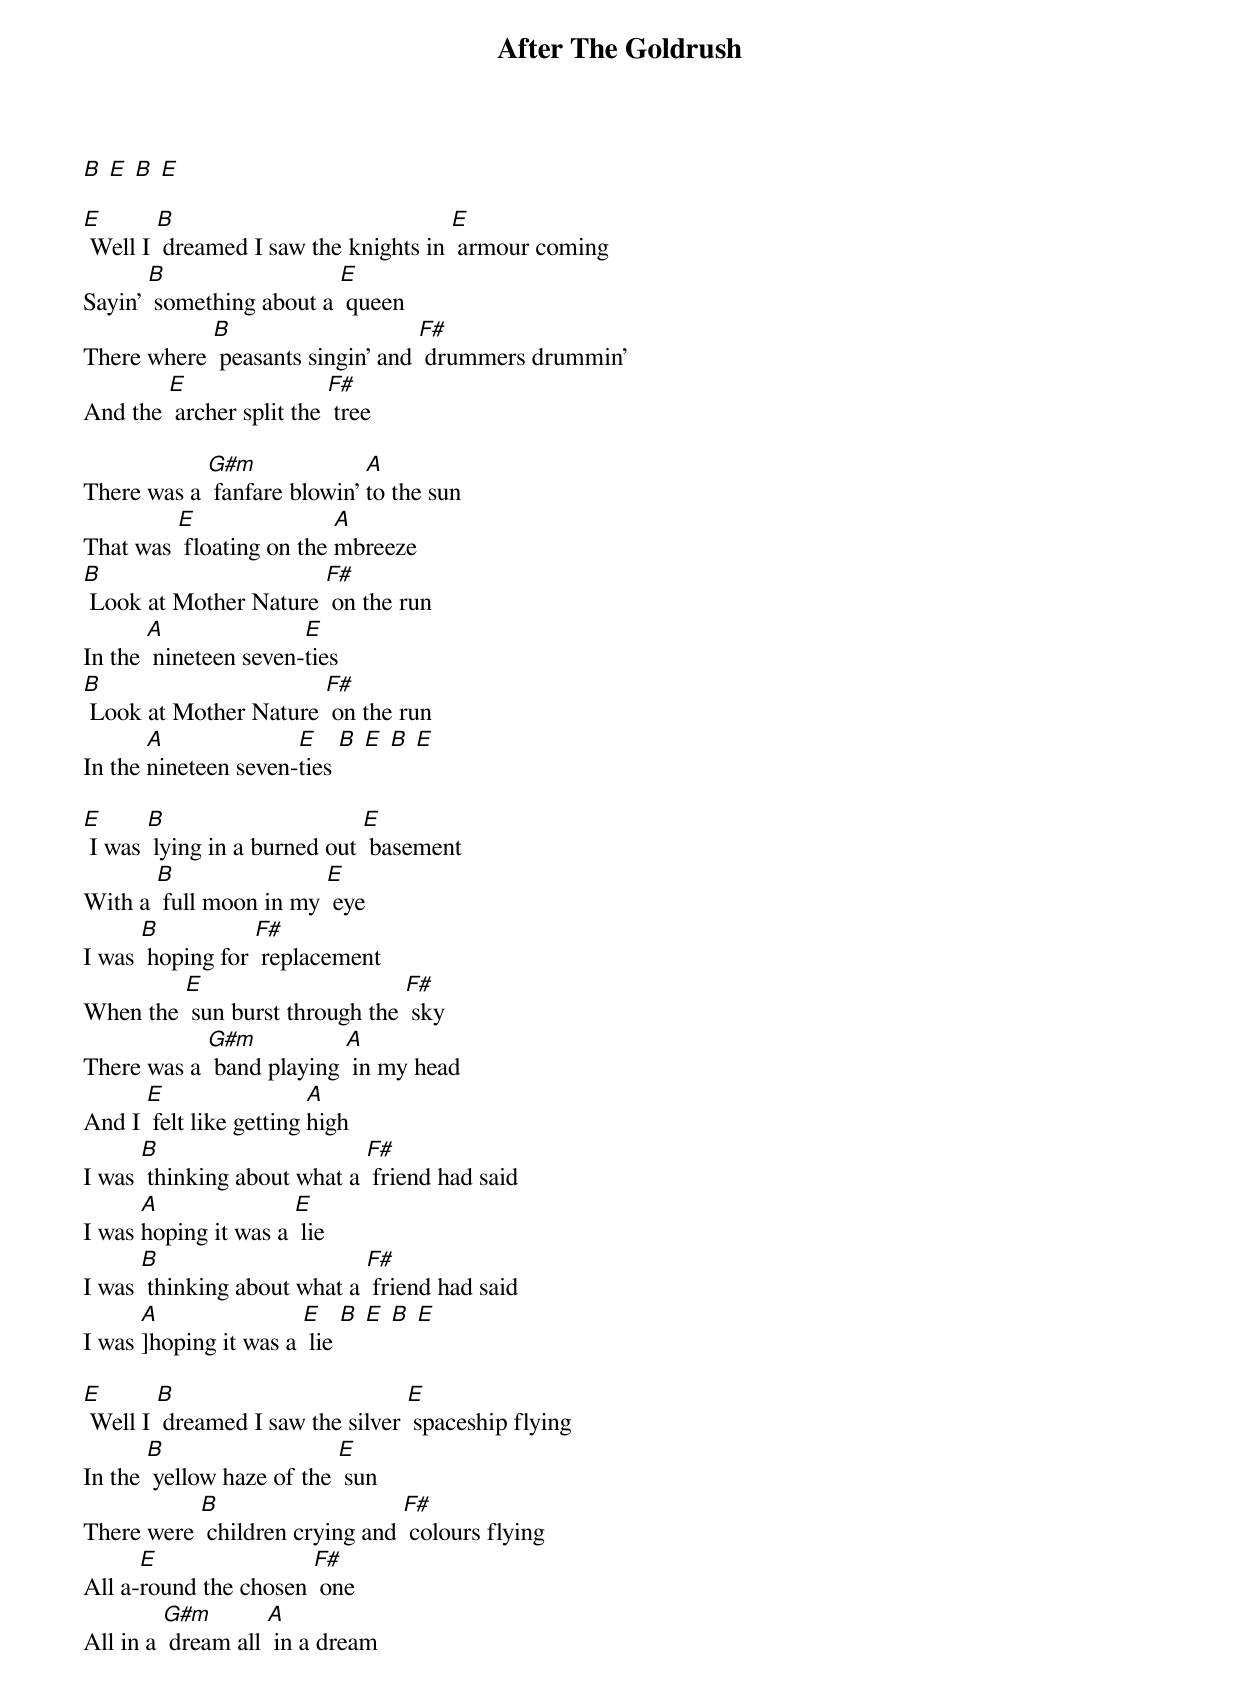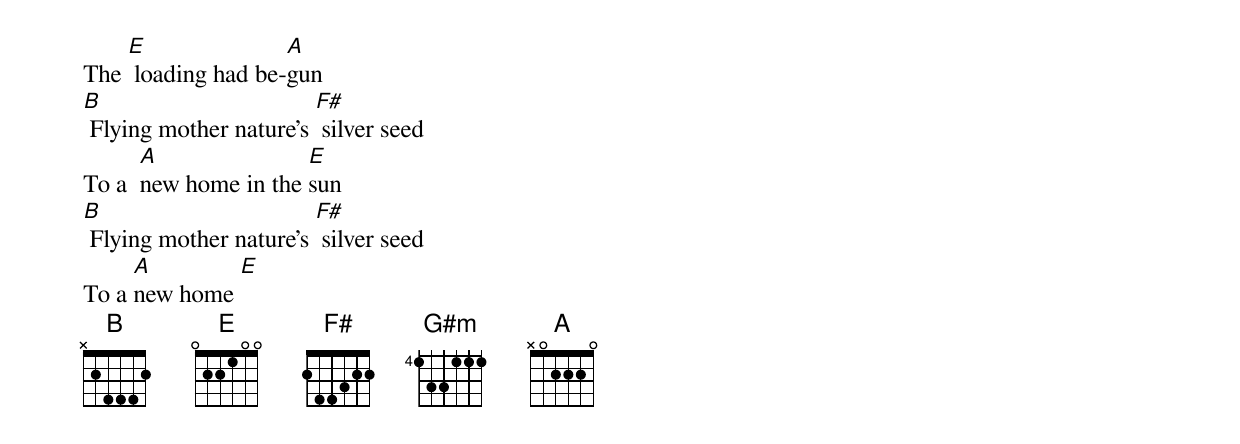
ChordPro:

{title: After The Goldrush}
{subtitle: }
[B] [E] [B] [E]

[E] Well I [B] dreamed I saw the knights in [E] armour coming
Sayin' [B] something about a [E] queen
There where [B] peasants singin' and [F#] drummers drummin'
And the [E] archer split the [F#] tree

There was a [G#m] fanfare blowin' [A]to the sun
That was [E] floating on the [A]mbreeze
[B] Look at Mother Nature [F#] on the run
In the [A] nineteen seven-[E]ties
[B] Look at Mother Nature [F#] on the run
In the [A]nineteen seven-[E]ties [B] [E] [B] [E]

[E] I was [B] lying in a burned out [E] basement
With a [B] full moon in my [E] eye
I was [B] hoping for [F#] replacement
When the [E] sun burst through the [F#] sky
There was a [G#m] band playing [A] in my head
And I [E] felt like getting [A]high
I was [B] thinking about what a [F#] friend had said
I was [A]hoping it was a [E] lie
I was [B] thinking about what a [F#] friend had said
I was [A]]hoping it was a [E] lie [B] [E] [B] [E]

[E] Well I [B] dreamed I saw the silver [E] spaceship flying
In the [B] yellow haze of the [E] sun
There were [B] children crying and [F#] colours flying
All a-[E]round the chosen [F#] one
All in a [G#m] dream all [A] in a dream
The [E] loading had be-[A]gun
[B] Flying mother nature's [F#] silver seed
To a  [A]new home in the [E]sun
[B] Flying mother nature's [F#] silver seed
To a [A]new home [E]
